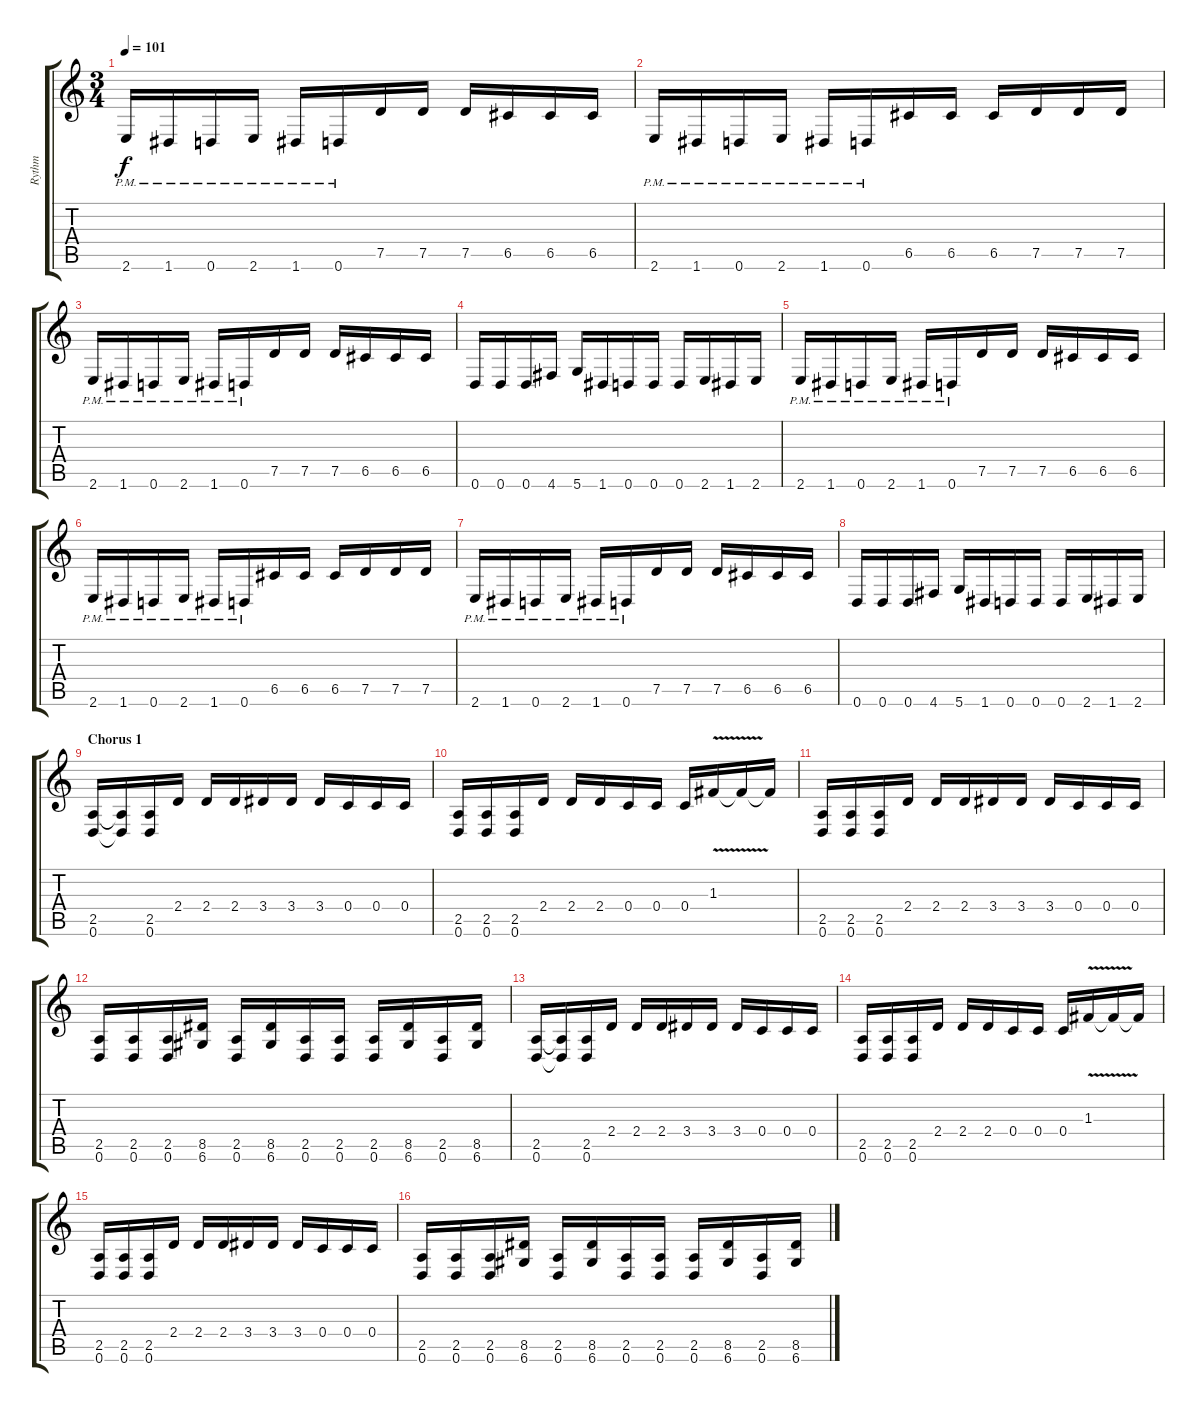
\track ("Rythm" "Rythm") {instrument distortionguitar}
\staff {score tabs}
\tuning (D4 A3 F3 C3 G2 D2) {hide}
\ts (3 4)
\tempo 101
\clef g2
\ks c
2.6{pm}.16{dy f} 1.6{pm}.16 0.6{pm}.16 2.6{pm}.16 1.6{pm}.16 0.6{pm}.16 7.5.16 7.5.16 7.5.16 6.5.16 6.5.16 6.5.16 |
2.6{pm}.16 1.6{pm}.16 0.6{pm}.16 2.6{pm}.16 1.6{pm}.16 0.6{pm}.16 6.5.16 6.5.16 6.5.16 7.5.16 7.5.16 7.5.16 |
2.6{pm}.16 1.6{pm}.16 0.6{pm}.16 2.6{pm}.16 1.6{pm}.16 0.6{pm}.16 7.5.16 7.5.16 7.5.16 6.5.16 6.5.16 6.5.16 |
0.6.16 0.6.16 0.6.16 4.6.16 5.6.16 1.6.16 0.6.16 0.6.16 0.6.16 2.6.16 1.6.16 2.6.16 |
2.6{pm}.16 1.6{pm}.16 0.6{pm}.16 2.6{pm}.16 1.6{pm}.16 0.6{pm}.16 7.5.16 7.5.16 7.5.16 6.5.16 6.5.16 6.5.16 |
2.6{pm}.16 1.6{pm}.16 0.6{pm}.16 2.6{pm}.16 1.6{pm}.16 0.6{pm}.16 6.5.16 6.5.16 6.5.16 7.5.16 7.5.16 7.5.16 |
2.6{pm}.16 1.6{pm}.16 0.6{pm}.16 2.6{pm}.16 1.6{pm}.16 0.6{pm}.16 7.5.16 7.5.16 7.5.16 6.5.16 6.5.16 6.5.16 |
0.6.16 0.6.16 0.6.16 4.6.16 5.6.16 1.6.16 0.6.16 0.6.16 0.6.16 2.6.16 1.6.16 2.6.16 |
\section ("" "Chorus 1")
(2.5 0.6).16 (2.5{t} 0.6{t}).16 (2.5 0.6).16 2.4.16 2.4.16 2.4.16 3.4.16 3.4.16 3.4.16 0.4.16 0.4.16 0.4.16 |
(2.5 0.6).16 (2.5 0.6).16 (2.5 0.6).16 2.4.16 2.4.16 2.4.16 0.4.16 0.4.16 0.4.16 1.3{v}.16 1.3{t}.16 1.3{t}.16 |
(2.5 0.6).16 (2.5 0.6).16 (2.5 0.6).16 2.4.16 2.4.16 2.4.16 3.4.16 3.4.16 3.4.16 0.4.16 0.4.16 0.4.16 |
(2.5 0.6).16 (2.5 0.6).16 (2.5 0.6).16 (8.5 6.6).16 (2.5 0.6).16 (8.5 6.6).16 (2.5 0.6).16 (2.5 0.6).16 (2.5 0.6).16 (8.5 6.6).16 (2.5 0.6).16 (8.5 6.6).16 |
(2.5 0.6).16 (2.5{t} 0.6{t}).16 (2.5 0.6).16 2.4.16 2.4.16 2.4.16 3.4.16 3.4.16 3.4.16 0.4.16 0.4.16 0.4.16 |
(2.5 0.6).16 (2.5 0.6).16 (2.5 0.6).16 2.4.16 2.4.16 2.4.16 0.4.16 0.4.16 0.4.16 1.3{v}.16 1.3{t}.16 1.3{t}.16 |
(2.5 0.6).16 (2.5 0.6).16 (2.5 0.6).16 2.4.16 2.4.16 2.4.16 3.4.16 3.4.16 3.4.16 0.4.16 0.4.16 0.4.16 |
(2.5 0.6).16 (2.5 0.6).16 (2.5 0.6).16 (8.5 6.6).16 (2.5 0.6).16 (8.5 6.6).16 (2.5 0.6).16 (2.5 0.6).16 (2.5 0.6).16 (8.5 6.6).16 (2.5 0.6).16 (8.5 6.6).16
